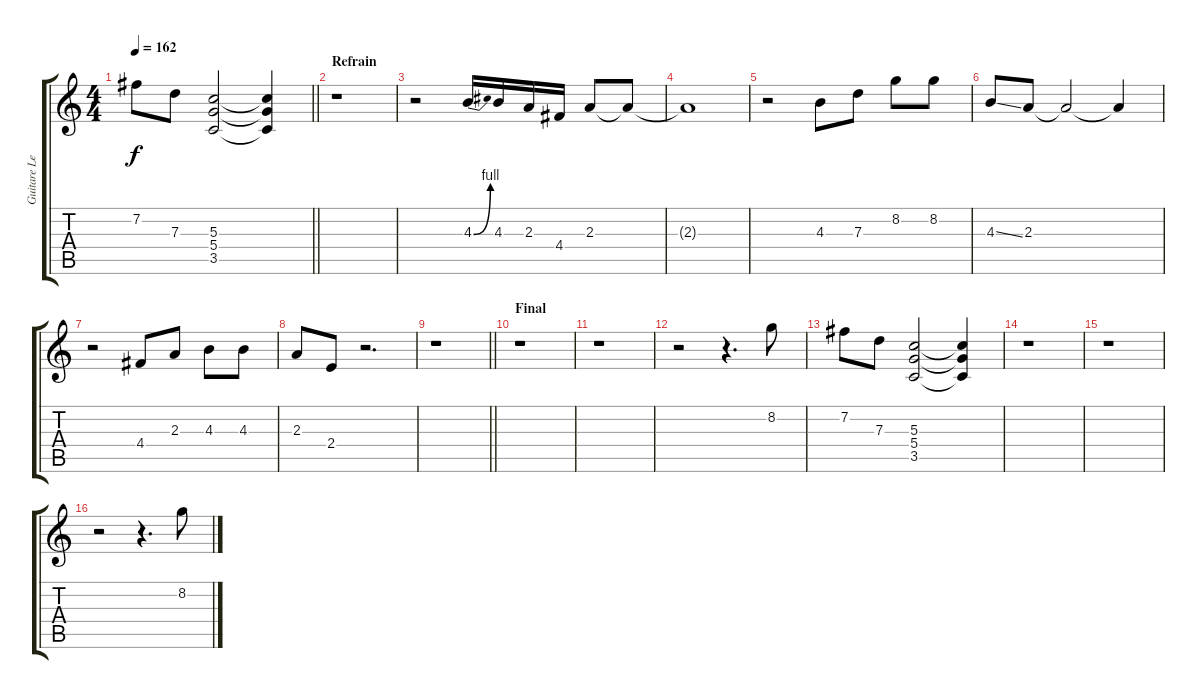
\track ("Guitare Lead" "Guitare Le") {instrument overdrivenguitar}
\staff {score tabs}
\tuning (E4 B3 G3 D3 A2 E2) {hide}
\ts (4 4)
\tempo 162
\clef g2
\barLineRight lightlight
\ks c
7.2.8{dy f} 7.3.8 (5.3 5.4 3.5).2 (5.3{t} 5.4{t} 3.5{t}).4 |
\section ("" "Refrain")
r.1 |
r.2 4.3{be (bend 0 0 60 4)}.16 4.3.16 2.3.16 4.4.16 2.3.8 2.3{t}.8 |
2.3{t}.1 |
r.2 4.3.8 7.3.8 8.2.8 8.2.8 |
4.3{ss}.8 2.3.8 2.3{t}.2 2.3{t}.4 |
r.2 4.4.8 2.3.8 4.3.8 4.3.8 |
2.3.8 2.4.8 r.2{d} |
\barLineRight lightlight
r.1 |
\section ("" "Final")
r.1 |
r.1 |
r.2 r.4{d} 8.2.8 |
7.2.8 7.3.8 (5.3 5.4 3.5).2 (5.3{t} 5.4{t} 3.5{t}).4 |
r.1 |
r.1 |
r.2 r.4{d} 8.2.8
